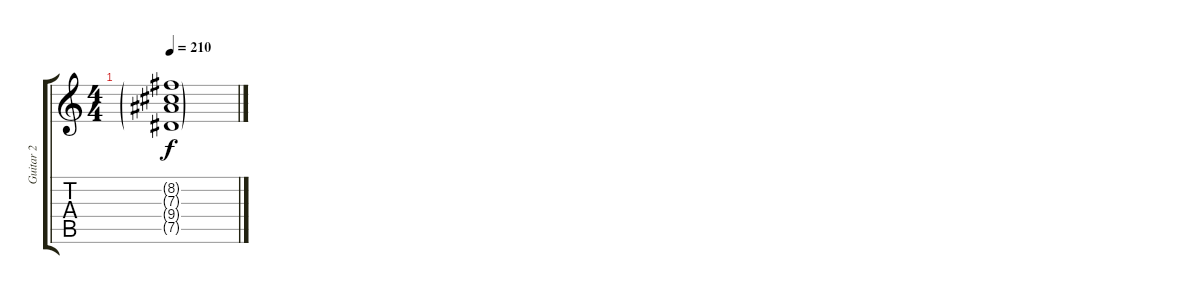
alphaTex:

\track ("Guitar 2" "Guitar 2") {instrument electricguitarclean}
\staff {score tabs}
\tuning (Eb4 Bb3 Gb3 Db3 Ab2 Eb2) {hide}
\ts (4 4)
\tempo 210
\clef g2
\ks c
(8.2{g t} 7.3{g t} 9.4{g t} 7.5{g t}).1{dy f}
